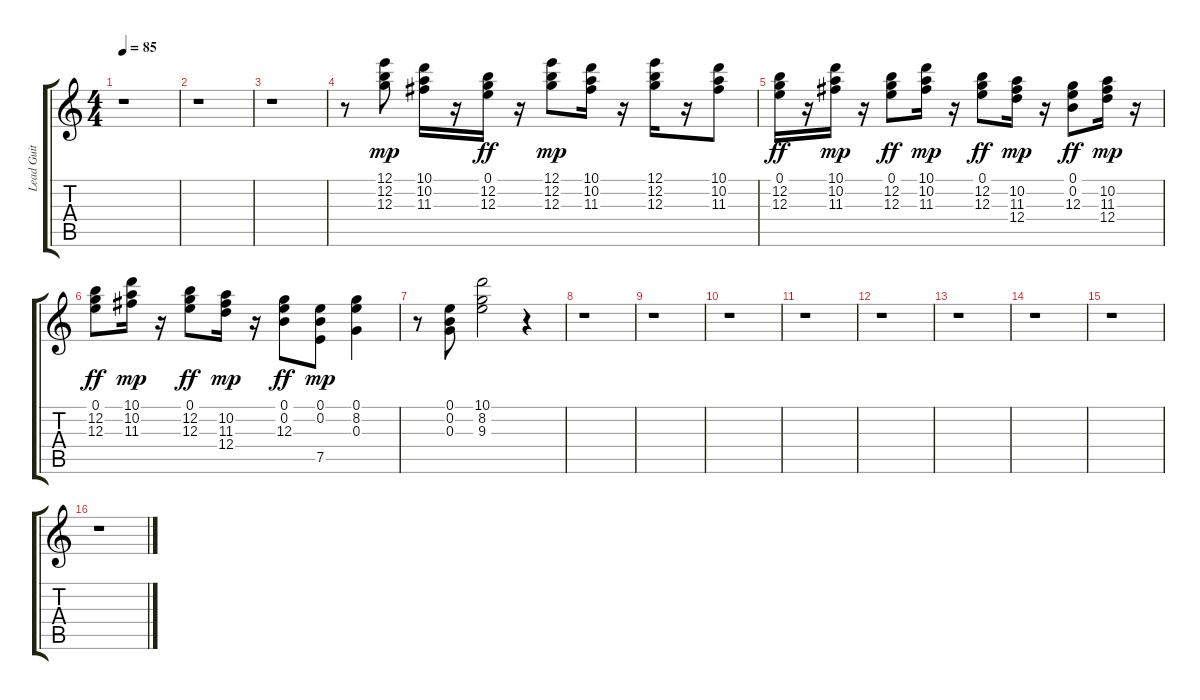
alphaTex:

\track ("Lead Guit" "Lead Guit") {instrument overdrivenguitar}
\staff {score tabs}
\tuning (E4 B3 G3 D3 A2 E2) {hide}
\ts (4 4)
\tempo 85
\clef g2
\ks c
r.1{dy mp} |
r.1 |
r.1 |
r.8 (12.1 12.2 12.3).8 (10.1 10.2 11.3).16 r.16 (0.1 12.2 12.3).16{dy ff} r.16 (12.1 12.2 12.3).8{dy mp} (10.1 10.2 11.3).16 r.16 (12.1 12.2 12.3).16 r.16 (10.1 10.2 11.3).8 |
(0.1 12.2 12.3).16{dy ff} r.16 (10.1 10.2 11.3).16{dy mp} r.16 (0.1 12.2 12.3).8{dy ff} (10.1 10.2 11.3).16{dy mp} r.16 (0.1 12.2 12.3).8{dy ff} (10.2 11.3 12.4).16{dy mp} r.16 (0.1 0.2 12.3).8{dy ff} (10.2 11.3 12.4).16{dy mp} r.16 |
(0.1 12.2 12.3).8{dy ff} (10.1 10.2 11.3).16{dy mp} r.16 (0.1 12.2 12.3).8{dy ff} (10.2 11.3 12.4).16{dy mp} r.16 (0.1 0.2 12.3).8{dy ff} (0.1 0.2 7.5).8{dy mp} (0.1 8.2 0.3).4 |
r.8 (0.1 0.2 0.3).8 (10.1 8.2 9.3).2 r.4 |
r.1 |
r.1 |
r.1 |
r.1 |
r.1 |
r.1 |
r.1 |
r.1 |
r.1
